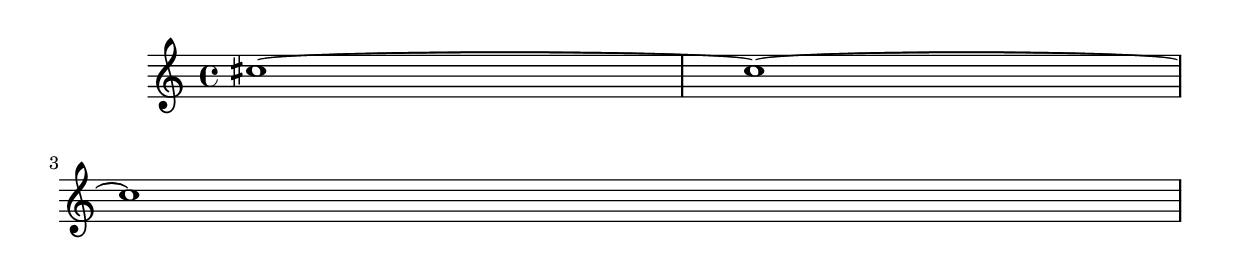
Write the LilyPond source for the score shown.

%% DO NOT EDIT this file manually; it is automatically
%% generated from LSR http://lsr.dsi.unimi.it
%% Make any changes in LSR itself, or in Documentation/snippets/new/ ,
%% and then run scripts/auxiliar/makelsr.py
%%
%% This file is in the public domain.
\version "2.17.25"

\header {
  lsrtags = "pitches"

  texidoc = "
This shows how to hide accidentals on tied notes at the start of a new
system.

"
  doctitle = "Hiding accidentals on tied notes at the start of a new system"
} % begin verbatim

\relative c'' {
  \override Accidental.hide-tied-accidental-after-break = ##t
  cis1~ cis~
  \break
  cis
}
